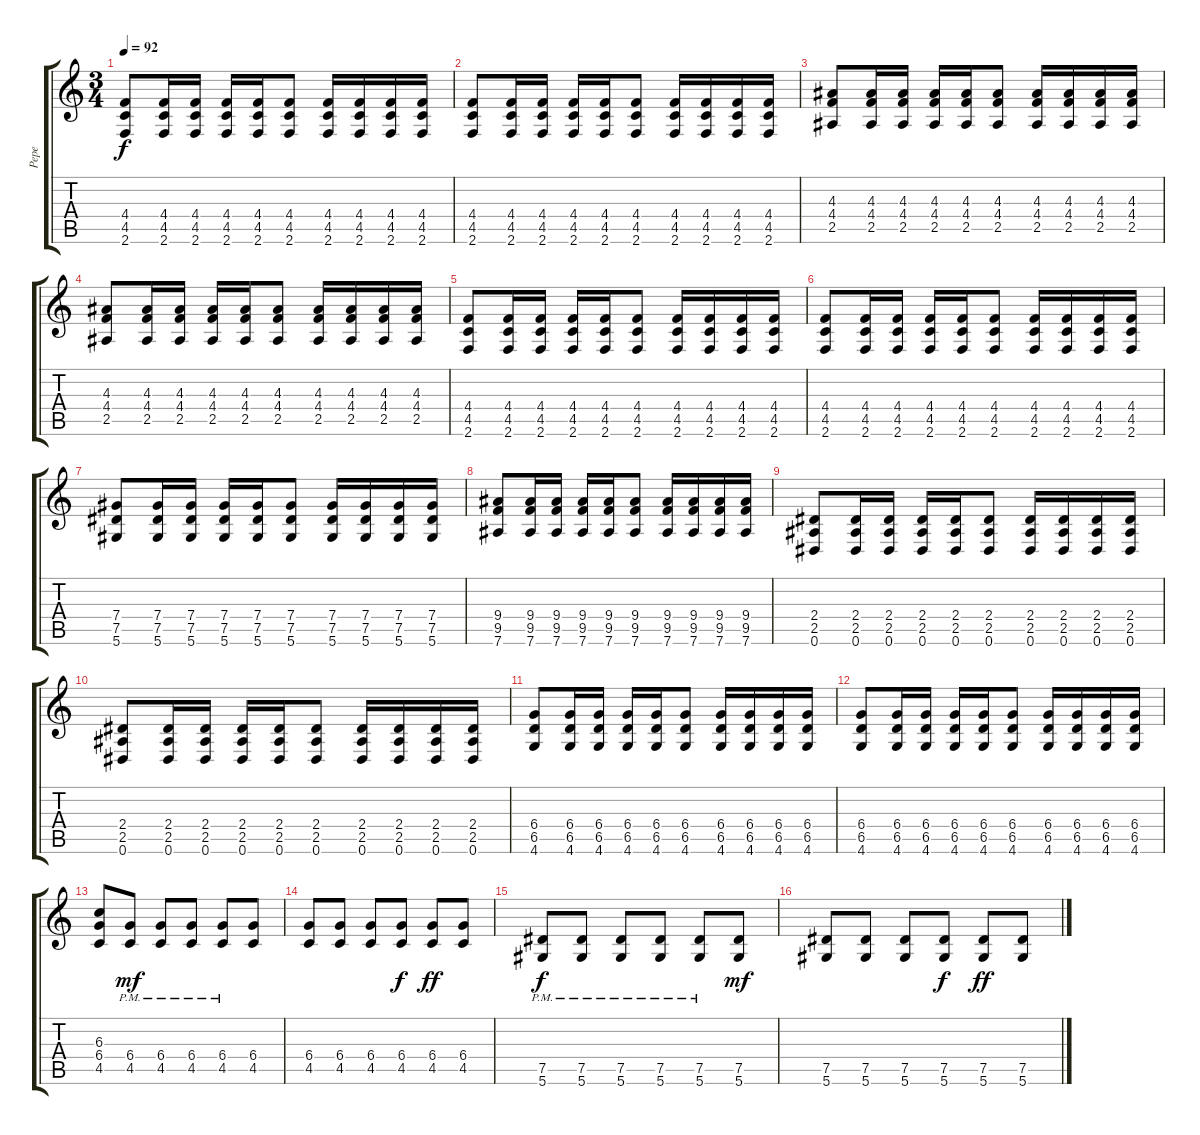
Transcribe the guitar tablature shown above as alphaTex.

\track ("Pepe" "Pepe") {instrument acousticguitarsteel}
\staff {score tabs}
\tuning (Eb4 Bb3 Gb3 Db3 Ab2 Eb2) {hide}
\ts (3 4)
\tempo 92
\clef g2
\ks c
(4.4 4.5 2.6).8{dy f} (4.4 4.5 2.6).16 (4.4 4.5 2.6).16 (4.4 4.5 2.6).16 (4.4 4.5 2.6).16 (4.4 4.5 2.6).8 (4.4 4.5 2.6).16 (4.4 4.5 2.6).16 (4.4 4.5 2.6).16 (4.4 4.5 2.6).16 |
(4.4 4.5 2.6).8 (4.4 4.5 2.6).16 (4.4 4.5 2.6).16 (4.4 4.5 2.6).16 (4.4 4.5 2.6).16 (4.4 4.5 2.6).8 (4.4 4.5 2.6).16 (4.4 4.5 2.6).16 (4.4 4.5 2.6).16 (4.4 4.5 2.6).16 |
(4.3 4.4 2.5).8 (4.3 4.4 2.5).16 (4.3 4.4 2.5).16 (4.3 4.4 2.5).16 (4.3 4.4 2.5).16 (4.3 4.4 2.5).8 (4.3 4.4 2.5).16 (4.3 4.4 2.5).16 (4.3 4.4 2.5).16 (4.3 4.4 2.5).16 |
(4.3 4.4 2.5).8 (4.3 4.4 2.5).16 (4.3 4.4 2.5).16 (4.3 4.4 2.5).16 (4.3 4.4 2.5).16 (4.3 4.4 2.5).8 (4.3 4.4 2.5).16 (4.3 4.4 2.5).16 (4.3 4.4 2.5).16 (4.3 4.4 2.5).16 |
(4.4 4.5 2.6).8 (4.4 4.5 2.6).16 (4.4 4.5 2.6).16 (4.4 4.5 2.6).16 (4.4 4.5 2.6).16 (4.4 4.5 2.6).8 (4.4 4.5 2.6).16 (4.4 4.5 2.6).16 (4.4 4.5 2.6).16 (4.4 4.5 2.6).16 |
(4.4 4.5 2.6).8 (4.4 4.5 2.6).16 (4.4 4.5 2.6).16 (4.4 4.5 2.6).16 (4.4 4.5 2.6).16 (4.4 4.5 2.6).8 (4.4 4.5 2.6).16 (4.4 4.5 2.6).16 (4.4 4.5 2.6).16 (4.4 4.5 2.6).16 |
(7.4 7.5 5.6).8 (7.4 7.5 5.6).16 (7.4 7.5 5.6).16 (7.4 7.5 5.6).16 (7.4 7.5 5.6).16 (7.4 7.5 5.6).8 (7.4 7.5 5.6).16 (7.4 7.5 5.6).16 (7.4 7.5 5.6).16 (7.4 7.5 5.6).16 |
(9.4 9.5 7.6).8 (9.4 9.5 7.6).16 (9.4 9.5 7.6).16 (9.4 9.5 7.6).16 (9.4 9.5 7.6).16 (9.4 9.5 7.6).8 (9.4 9.5 7.6).16 (9.4 9.5 7.6).16 (9.4 9.5 7.6).16 (9.4 9.5 7.6).16 |
(2.4 2.5 0.6).8 (2.4 2.5 0.6).16 (2.4 2.5 0.6).16 (2.4 2.5 0.6).16 (2.4 2.5 0.6).16 (2.4 2.5 0.6).8 (2.4 2.5 0.6).16 (2.4 2.5 0.6).16 (2.4 2.5 0.6).16 (2.4 2.5 0.6).16 |
(2.4 2.5 0.6).8 (2.4 2.5 0.6).16 (2.4 2.5 0.6).16 (2.4 2.5 0.6).16 (2.4 2.5 0.6).16 (2.4 2.5 0.6).8 (2.4 2.5 0.6).16 (2.4 2.5 0.6).16 (2.4 2.5 0.6).16 (2.4 2.5 0.6).16 |
(6.4 6.5 4.6).8 (6.4 6.5 4.6).16 (6.4 6.5 4.6).16 (6.4 6.5 4.6).16 (6.4 6.5 4.6).16 (6.4 6.5 4.6).8 (6.4 6.5 4.6).16 (6.4 6.5 4.6).16 (6.4 6.5 4.6).16 (6.4 6.5 4.6).16 |
(6.4 6.5 4.6).8 (6.4 6.5 4.6).16 (6.4 6.5 4.6).16 (6.4 6.5 4.6).16 (6.4 6.5 4.6).16 (6.4 6.5 4.6).8 (6.4 6.5 4.6).16 (6.4 6.5 4.6).16 (6.4 6.5 4.6).16 (6.4 6.5 4.6).16 |
(6.3 6.4 4.5).8 (6.4{pm} 4.5{pm}).8{dy mf} (6.4{pm} 4.5{pm}).8 (6.4{pm} 4.5{pm}).8 (6.4{pm} 4.5{pm}).8 (6.4 4.5).8 |
(6.4 4.5).8 (6.4 4.5).8 (6.4 4.5).8 (6.4 4.5).8{dy f} (6.4 4.5).8{dy ff} (6.4 4.5).8 |
(7.5{pm} 5.6{pm}).8{dy f} (7.5{pm} 5.6{pm}).8 (7.5{pm} 5.6{pm}).8 (7.5{pm} 5.6{pm}).8 (7.5{pm} 5.6{pm}).8 (7.5 5.6).8{dy mf} |
(7.5 5.6).8 (7.5 5.6).8 (7.5 5.6).8 (7.5 5.6).8{dy f} (7.5 5.6).8{dy ff} (7.5 5.6).8
